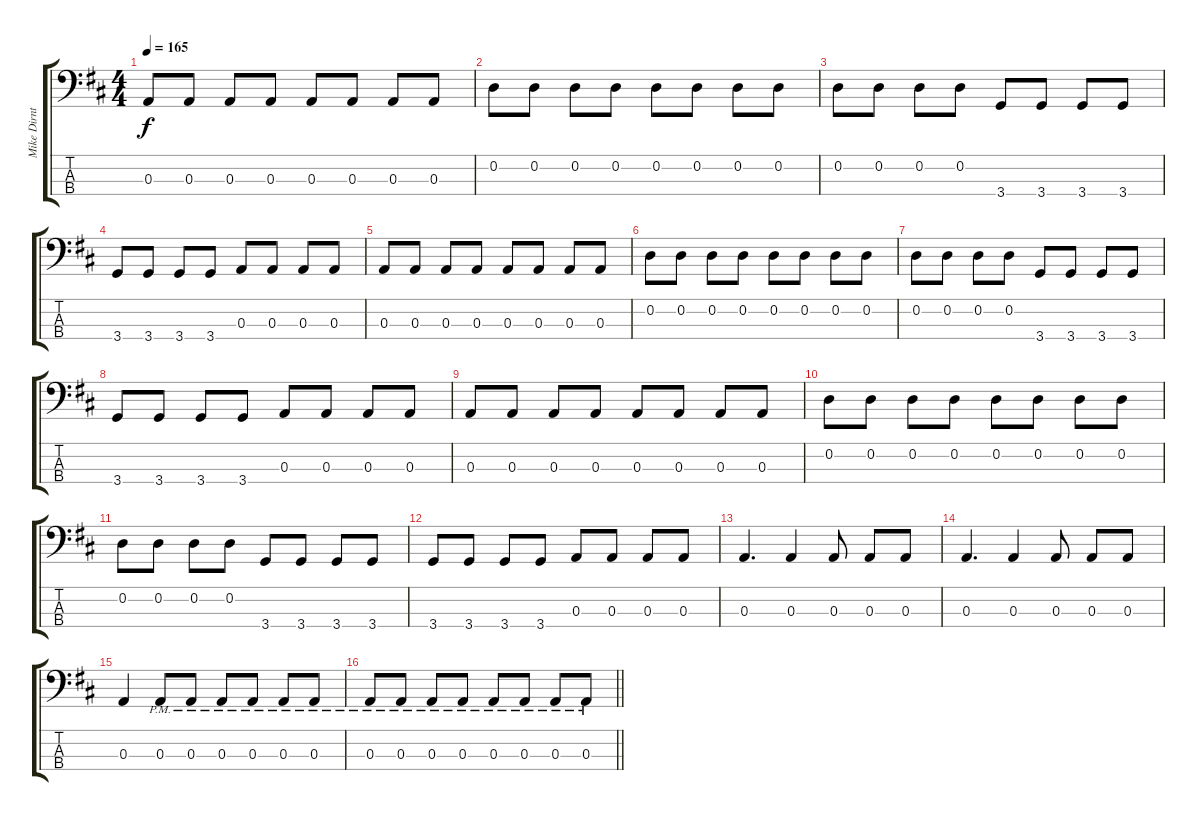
\track ("Mike Dirnt (Bass)" "Mike Dirnt") {instrument electricbassfinger}
\staff {score tabs}
\tuning (G2 D2 A1 E1) {hide}
\ts (4 4)
\tempo 165
\clef f4
\ks d
0.3.8{dy f} 0.3.8 0.3.8 0.3.8 0.3.8 0.3.8 0.3.8 0.3.8 |
0.2.8 0.2.8 0.2.8 0.2.8 0.2.8 0.2.8 0.2.8 0.2.8 |
0.2.8 0.2.8 0.2.8 0.2.8 3.4.8 3.4.8 3.4.8 3.4.8 |
3.4.8 3.4.8 3.4.8 3.4.8 0.3.8 0.3.8 0.3.8 0.3.8 |
0.3.8 0.3.8 0.3.8 0.3.8 0.3.8 0.3.8 0.3.8 0.3.8 |
0.2.8 0.2.8 0.2.8 0.2.8 0.2.8 0.2.8 0.2.8 0.2.8 |
0.2.8 0.2.8 0.2.8 0.2.8 3.4.8 3.4.8 3.4.8 3.4.8 |
3.4.8 3.4.8 3.4.8 3.4.8 0.3.8 0.3.8 0.3.8 0.3.8 |
0.3.8 0.3.8 0.3.8 0.3.8 0.3.8 0.3.8 0.3.8 0.3.8 |
0.2.8 0.2.8 0.2.8 0.2.8 0.2.8 0.2.8 0.2.8 0.2.8 |
0.2.8 0.2.8 0.2.8 0.2.8 3.4.8 3.4.8 3.4.8 3.4.8 |
3.4.8 3.4.8 3.4.8 3.4.8 0.3.8 0.3.8 0.3.8 0.3.8 |
0.3.4{d} 0.3.4 0.3.8 0.3.8 0.3.8 |
0.3.4{d} 0.3.4 0.3.8 0.3.8 0.3.8 |
0.3.4 0.3{pm}.8 0.3{pm}.8 0.3{pm}.8 0.3{pm}.8 0.3{pm}.8 0.3{pm}.8 |
\barLineRight lightlight
0.3{pm}.8 0.3{pm}.8 0.3{pm}.8 0.3{pm}.8 0.3{pm}.8 0.3{pm}.8 0.3{pm}.8 0.3{pm}.8
